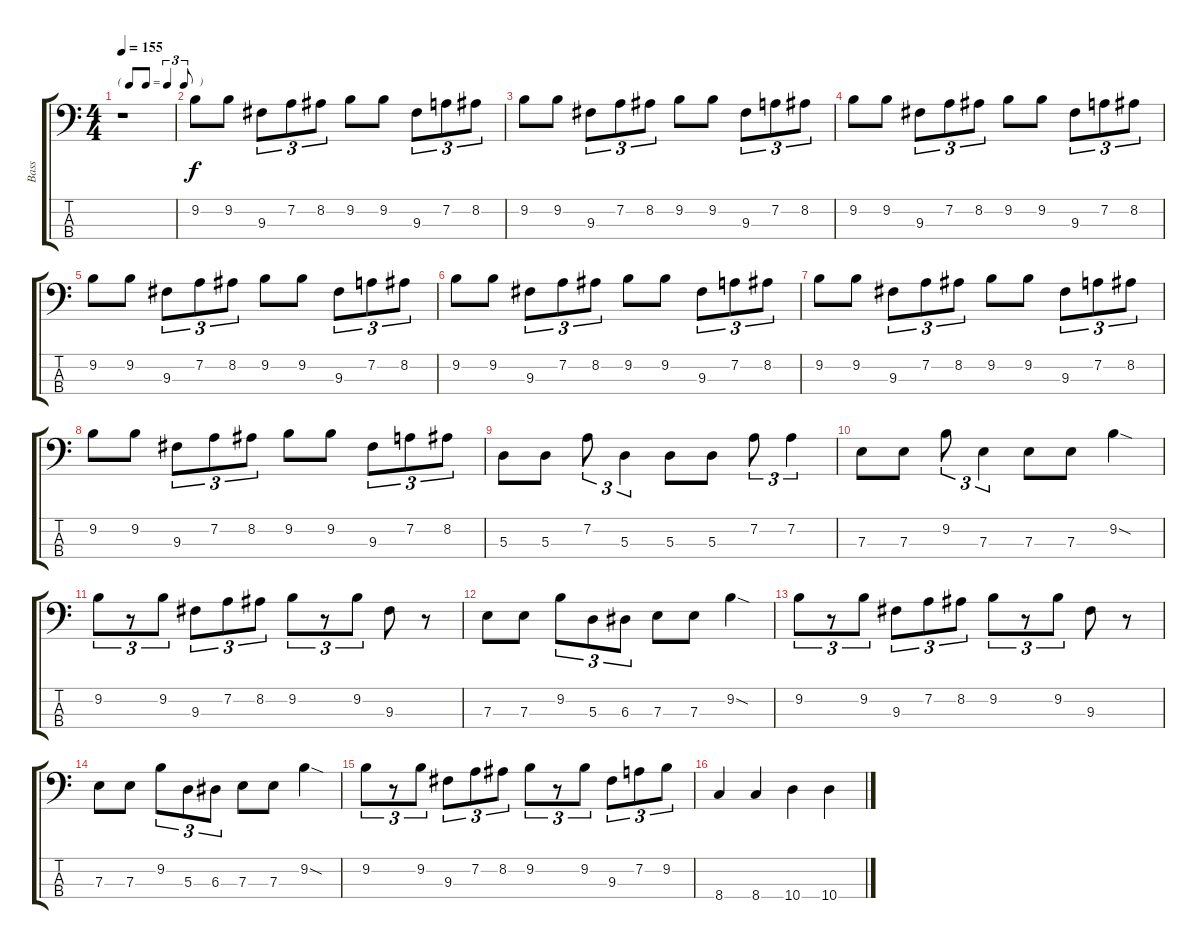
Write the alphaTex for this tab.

\track ("Bass" "Bass") {instrument electricbassfinger}
\staff {score tabs}
\tuning (G2 D2 A1 E1) {hide}
\ts (4 4)
\tf triplet8th
\tempo 155
\clef f4
\ks c
r.1{dy f} |
9.2.8 9.2.8 9.3.8{tu (3 2)} 7.2.8{tu (3 2)} 8.2.8{tu (3 2)} 9.2.8 9.2.8 9.3.8{tu (3 2)} 7.2.8{tu (3 2)} 8.2.8{tu (3 2)} |
9.2.8 9.2.8 9.3.8{tu (3 2)} 7.2.8{tu (3 2)} 8.2.8{tu (3 2)} 9.2.8 9.2.8 9.3.8{tu (3 2)} 7.2.8{tu (3 2)} 8.2.8{tu (3 2)} |
9.2.8 9.2.8 9.3.8{tu (3 2)} 7.2.8{tu (3 2)} 8.2.8{tu (3 2)} 9.2.8 9.2.8 9.3.8{tu (3 2)} 7.2.8{tu (3 2)} 8.2.8{tu (3 2)} |
9.2.8 9.2.8 9.3.8{tu (3 2)} 7.2.8{tu (3 2)} 8.2.8{tu (3 2)} 9.2.8 9.2.8 9.3.8{tu (3 2)} 7.2.8{tu (3 2)} 8.2.8{tu (3 2)} |
9.2.8 9.2.8 9.3.8{tu (3 2)} 7.2.8{tu (3 2)} 8.2.8{tu (3 2)} 9.2.8 9.2.8 9.3.8{tu (3 2)} 7.2.8{tu (3 2)} 8.2.8{tu (3 2)} |
9.2.8 9.2.8 9.3.8{tu (3 2)} 7.2.8{tu (3 2)} 8.2.8{tu (3 2)} 9.2.8 9.2.8 9.3.8{tu (3 2)} 7.2.8{tu (3 2)} 8.2.8{tu (3 2)} |
9.2.8 9.2.8 9.3.8{tu (3 2)} 7.2.8{tu (3 2)} 8.2.8{tu (3 2)} 9.2.8 9.2.8 9.3.8{tu (3 2)} 7.2.8{tu (3 2)} 8.2.8{tu (3 2)} |
5.3.8 5.3.8 7.2.8{tu (3 2)} 5.3.4{tu (3 2)} 5.3.8 5.3.8 7.2.8{tu (3 2)} 7.2.4{tu (3 2)} |
7.3.8 7.3.8 9.2.8{tu (3 2)} 7.3.4{tu (3 2)} 7.3.8 7.3.8 9.2{sod}.4 |
9.2.8{tu (3 2)} r.8{tu (3 2)} 9.2.8{tu (3 2)} 9.3.8{tu (3 2)} 7.2.8{tu (3 2)} 8.2.8{tu (3 2)} 9.2.8{tu (3 2)} r.8{tu (3 2)} 9.2.8{tu (3 2)} 9.3.8 r.8 |
7.3.8 7.3.8 9.2.8{tu (3 2)} 5.3.8{tu (3 2)} 6.3.8{tu (3 2)} 7.3.8 7.3.8 9.2{sod}.4 |
9.2.8{tu (3 2)} r.8{tu (3 2)} 9.2.8{tu (3 2)} 9.3.8{tu (3 2)} 7.2.8{tu (3 2)} 8.2.8{tu (3 2)} 9.2.8{tu (3 2)} r.8{tu (3 2)} 9.2.8{tu (3 2)} 9.3.8 r.8 |
7.3.8 7.3.8 9.2.8{tu (3 2)} 5.3.8{tu (3 2)} 6.3.8{tu (3 2)} 7.3.8 7.3.8 9.2{sod}.4 |
9.2.8{tu (3 2)} r.8{tu (3 2)} 9.2.8{tu (3 2)} 9.3.8{tu (3 2)} 7.2.8{tu (3 2)} 8.2.8{tu (3 2)} 9.2.8{tu (3 2)} r.8{tu (3 2)} 9.2.8{tu (3 2)} 9.3.8{tu (3 2)} 7.2.8{tu (3 2)} 9.2.8{tu (3 2)} |
8.4.4 8.4.4 10.4.4 10.4.4
